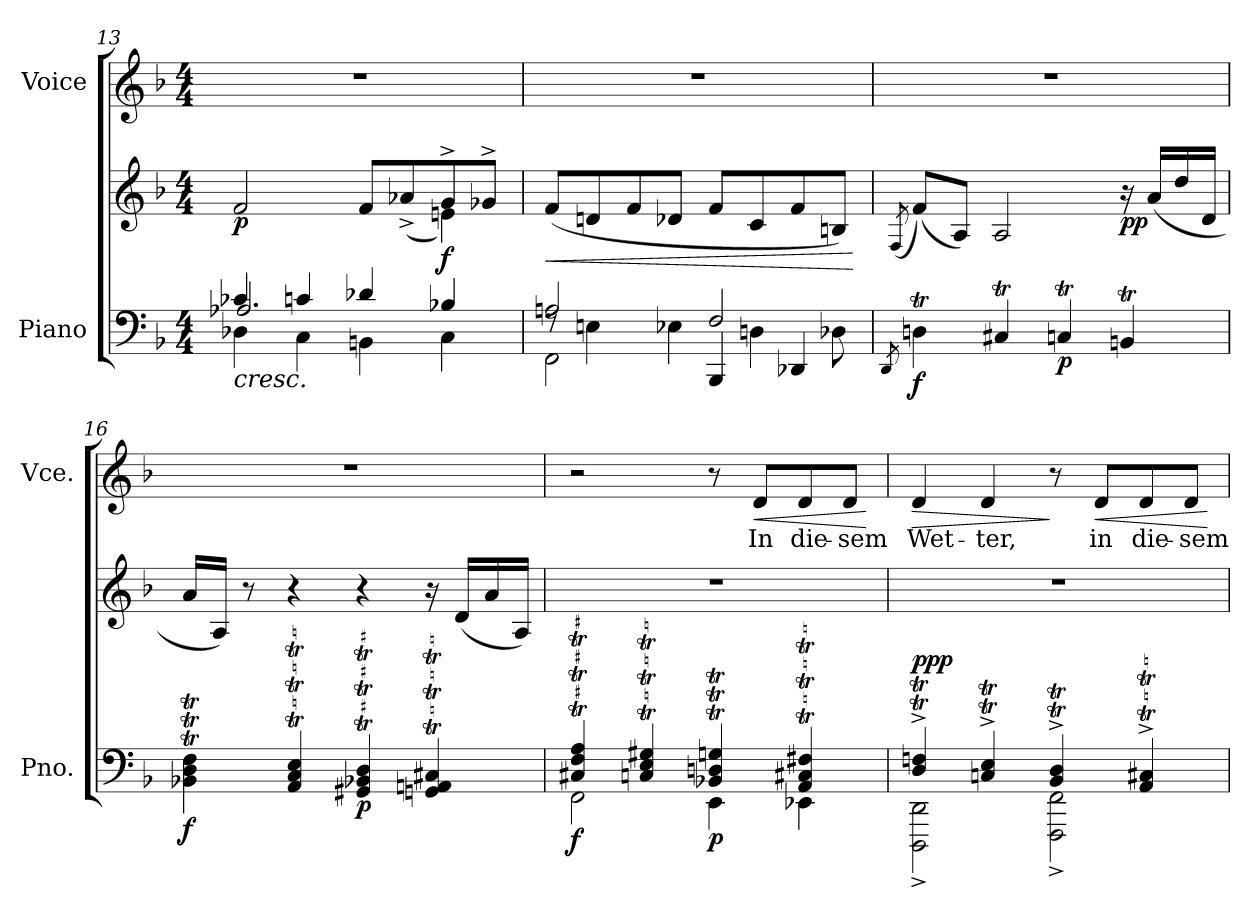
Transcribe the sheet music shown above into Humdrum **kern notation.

**kern	**kern	**dynam	**kern	**text	**dynam
*part2	*part2	*part2	*part1	*part1	*part1
*staff3	*staff2	*staff2/3	*staff1	*staff1	*staff1
*I"Piano	*	*	*I"Voice	*	*
*I'Pno.	*	*	*I'Vce.	*	*
*clefF4	*clefG2	*	*clefG2	*	*
*k[b-]	*k[b-]	*	*k[b-]	*	*
*M4/4	*M4/4	*	*M4/4	*	*
=13	=13	=13	=13	=13	=13
!	!	!LO:HP:b=2	!	!	!
*^	*^	*	*	*	*
*	*^	*	*	*	*	*	*
!	!	!	!	!	!LO:DY:n=1:b	!	!	!
(>4c-X/	2.A-X/	4D-X\	2f/	2.ryy	< p	1r	.	.
4cn/	.	4C\	.	.	.	.	.	.
4d-X/	.	4BBn\	8f/L	.	.	.	.	.
.	.	.	(>8a-X^/	.	.	.	.	.
!	!	!	!	!	!LO:DY:n=2:b	!	!	!
4ryy	4B-X/	4C\	8g^/	4en\)	f	.	.	.
.	.	.	8g-X^/J)	.	.	.	.	.
*v	*v	*v	*	*	*	*	*	*
*	*v	*v	*	*	*	*
.	.	[	.	.	.
=14	=14	=14	=14	=14	=14
*^	*	*	*	*	*
*	*^	*	*	*	*	*
!	!	!	!	!LO:HP:b	!	!	!
2An/	8rF	2FF:\	(>8f/L	<	1r	.	.
.	4En\	.	8dn/	.	.	.	.
.	.	.	8f/	.	.	.	.
.	4E-X\	.	8d-X/J	.	.	.	.
2F:/	.	4BBB-/	8f:/L	.	.	.	.
.	4Dn\	.	8c/	.	.	.	.
.	.	4DD-X/	8f/	.	.	.	.
.	8D-X\	.	8Bn/J)	.	.	.	.
*v	*v	*v	*	*	*	*	*
.	.	[	.	.	.
!!LO:LB:g=z
=15	=15	=15	=15	=15	=15
8qDD/	(>8qF/	.	.	.	.
!	!	!LO:DY:b=2	!	!	!
4DnT\	(<8f/L)	f	1r	.	.
.	8A/J)	.	.	.	.
4C#Xt/	2A/	.	.	.	.
!	!	!LO:DY:b=2	!	!	!
4CnT/	.	p	.	.	.
!	!	!LO:DY:b	!	!	!
4BBnt/	16r	pp	.	.	.
.	(<16a/LL	.	.	.	.
.	16dd/	.	.	.	.
.	16d/JJ	.	.	.	.
!!LO:LB:g=z
=16	=16	=16	=16	=16	=16
!	!	!LO:DY:b=2	!	!	!
4BB-X\T 4D\T 4F\T	16a/LL	f	1r	.	.
.	16A/JJ)	.	.	.	.
.	8r	.	.	.	.
4AA/T 4C/T 4E/T	4r	.	.	.	.
!	!	!LO:DY:b=2	!	!	!
4GG#X/T 4BB-/T 4D/T	4r	p	.	.	.
4GGn/T 4AA/T 4C#X/T	16r	.	.	.	.
.	(<16d/LL	.	.	.	.
.	16a/	.	.	.	.
.	16A/JJ)	.	.	.	.
=17	=17	=17	=17	=17	=17
*^	*	*	*	*	*
!	!	!	!LO:DY:b=2	!	!	!
4C#X/T 4F/T 4A/T	2FF\	1r	f	2r	.	.
4Cn/T 4E/T 4G#X/T	.	.	.	.	.	.
!	!	!	!LO:DY:b=2	!	!	!
4BB-X/T 4D/T 4Gn/T	4EE\	.	p	8r	.	.
!	!	!	!	!	!LO:LY:b	!LO:HP:b
.	.	.	.	8d/L	In	<
!	!	!	!	!	!LO:LY:b	!
4AA/T 4C#X/T 4F#X/T	4EE-X\	.	.	8d/	die-	.
!	!	!	!	!	!LO:LY:b	!
.	.	.	.	8d/J	-sem	.
*v	*v	*	*	*	*	*
.	.	.	.	.	[
=18	=18	=18	=18	=18	=18
*^	*	*	*	*	*
!	!	!	!LO:DY:b=2	!	!LO:LY:b	!LO:HP:b
!	!	!	!LO:DY:n=1:a=2	!	!	!
4D/T^ 4Fn/T^	2DDD\^ 2DD\^	1r	pp p	4d/	Wet-	>
!	!	!	!	!	!LO:LY:b	!
4Cn/T^ 4E/T^	.	.	.	4d/	-ter,	.
4BB-/T^ 4D/T^	2FFF\^ 2FF\^	.	.	8r	.	]
!	!	!	!	!	!LO:LY:b	!LO:HP:b
.	.	.	.	8d/L	in	<
!	!	!	!	!	!LO:LY:b	!
4AA/T^ 4C#X/T^	.	.	.	8d/	die-	.
!	!	!	!	!	!LO:LY:b	!
.	.	.	.	8d/J	-sem	.
*v	*v	*	*	*	*	*
.	.	.	.	.	[
=	=	=	=	=	=
*-	*-	*-	*-	*-	*-
